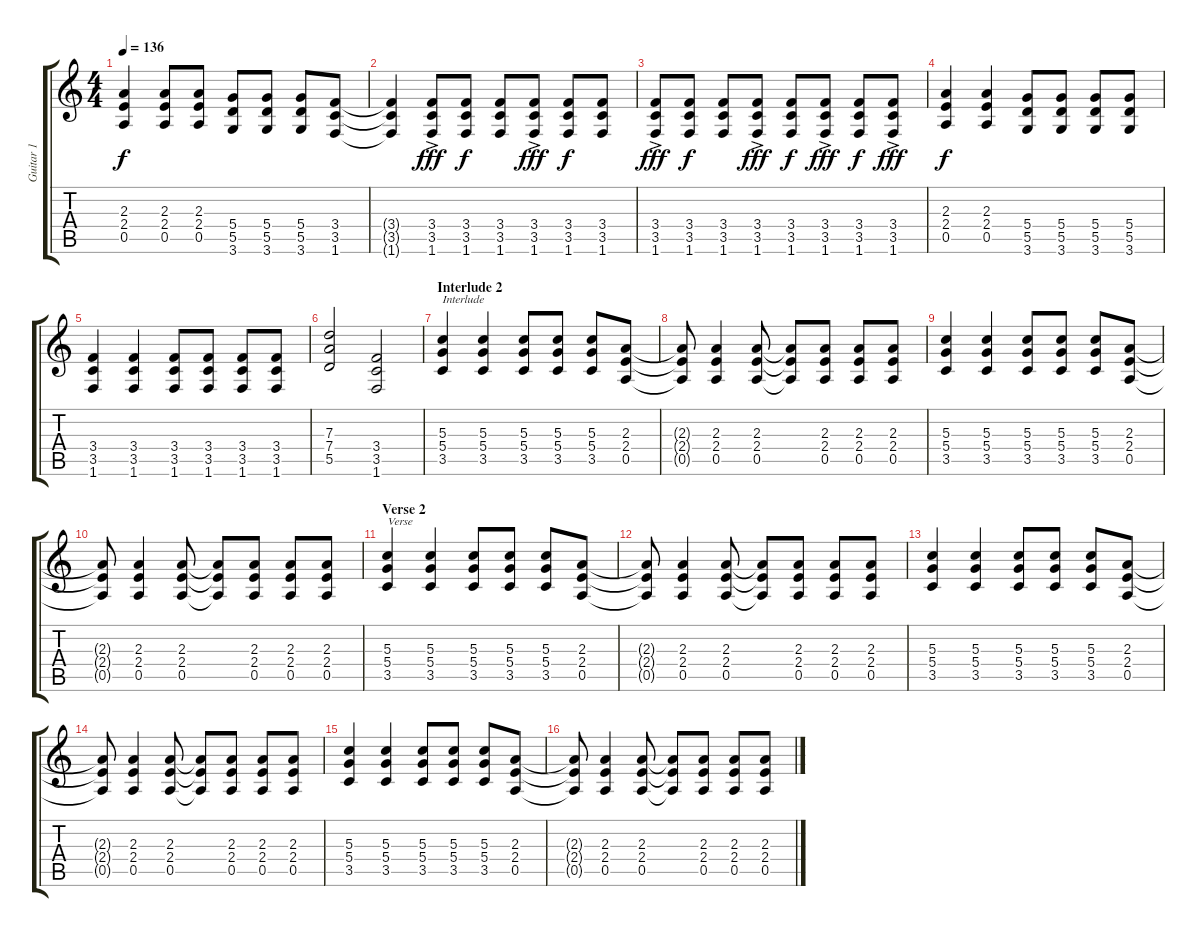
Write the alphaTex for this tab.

\track ("Guitar 1" "Guitar 1") {instrument electricguitarclean}
\staff {score tabs}
\tuning (E4 C4 G3 D3 A2 E2) {hide}
\ts (4 4)
\tempo 136
\clef g2
\ks c
(2.3 2.4 0.5).4{dy f} (2.3 2.4 0.5).8 (2.3 2.4 0.5).8 (5.4 5.5 3.6).8 (5.4 5.5 3.6).8 (5.4 5.5 3.6).8 (3.4 3.5 1.6).8 |
(3.4{t} 3.5{t} 1.6{t}).4 (3.4{ac} 3.5{ac} 1.6{ac}).8{dy fff volume 11 instrument electricguitarmuted} (3.4 3.5 1.6).8{dy f} (3.4 3.5 1.6).8 (3.4{ac} 3.5{ac} 1.6{ac}).8{dy fff} (3.4 3.5 1.6).8{dy f} (3.4 3.5 1.6).8 |
(3.4{ac} 3.5{ac} 1.6{ac}).8{dy fff} (3.4 3.5 1.6).8{dy f} (3.4 3.5 1.6).8 (3.4{ac} 3.5{ac} 1.6{ac}).8{dy fff} (3.4 3.5 1.6).8{dy f} (3.4{ac} 3.5{ac} 1.6{ac}).8{dy fff} (3.4 3.5 1.6).8{dy f} (3.4{ac} 3.5{ac} 1.6{ac}).8{dy fff} |
(2.3 2.4 0.5).4{dy f volume 16 instrument electricguitarclean} (2.3 2.4 0.5).4 (5.4 5.5 3.6).8 (5.4 5.5 3.6).8 (5.4 5.5 3.6).8 (5.4 5.5 3.6).8 |
(3.4 3.5 1.6).4 (3.4 3.5 1.6).4 (3.4 3.5 1.6).8 (3.4 3.5 1.6).8 (3.4 3.5 1.6).8 (3.4 3.5 1.6).8 |
(7.3 7.4 5.5).2 (3.4 3.5 1.6).2 |
\section ("" "Interlude 2")
(5.3 5.4 3.5).4{txt "Interlude"} (5.3 5.4 3.5).4 (5.3 5.4 3.5).8 (5.3 5.4 3.5).8 (5.3 5.4 3.5).8 (2.3 2.4 0.5).8 |
(2.3{t} 2.4{t} 0.5{t}).8 (2.3 2.4 0.5).4 (2.3 2.4 0.5).8 (2.3{t} 2.4{t} 0.5{t}).8 (2.3 2.4 0.5).8 (2.3 2.4 0.5).8 (2.3 2.4 0.5).8 |
(5.3 5.4 3.5).4 (5.3 5.4 3.5).4 (5.3 5.4 3.5).8 (5.3 5.4 3.5).8 (5.3 5.4 3.5).8 (2.3 2.4 0.5).8 |
(2.3{t} 2.4{t} 0.5{t}).8 (2.3 2.4 0.5).4 (2.3 2.4 0.5).8 (2.3{t} 2.4{t} 0.5{t}).8 (2.3 2.4 0.5).8 (2.3 2.4 0.5).8 (2.3 2.4 0.5).8 |
\section ("" "Verse 2")
(5.3 5.4 3.5).4{txt "Verse"} (5.3 5.4 3.5).4 (5.3 5.4 3.5).8 (5.3 5.4 3.5).8 (5.3 5.4 3.5).8 (2.3 2.4 0.5).8 |
(2.3{t} 2.4{t} 0.5{t}).8 (2.3 2.4 0.5).4 (2.3 2.4 0.5).8 (2.3{t} 2.4{t} 0.5{t}).8 (2.3 2.4 0.5).8 (2.3 2.4 0.5).8 (2.3 2.4 0.5).8 |
(5.3 5.4 3.5).4 (5.3 5.4 3.5).4 (5.3 5.4 3.5).8 (5.3 5.4 3.5).8 (5.3 5.4 3.5).8 (2.3 2.4 0.5).8 |
(2.3{t} 2.4{t} 0.5{t}).8 (2.3 2.4 0.5).4 (2.3 2.4 0.5).8 (2.3{t} 2.4{t} 0.5{t}).8 (2.3 2.4 0.5).8 (2.3 2.4 0.5).8 (2.3 2.4 0.5).8 |
(5.3 5.4 3.5).4 (5.3 5.4 3.5).4 (5.3 5.4 3.5).8 (5.3 5.4 3.5).8 (5.3 5.4 3.5).8 (2.3 2.4 0.5).8 |
(2.3{t} 2.4{t} 0.5{t}).8 (2.3 2.4 0.5).4 (2.3 2.4 0.5).8 (2.3{t} 2.4{t} 0.5{t}).8 (2.3 2.4 0.5).8 (2.3 2.4 0.5).8 (2.3 2.4 0.5).8
